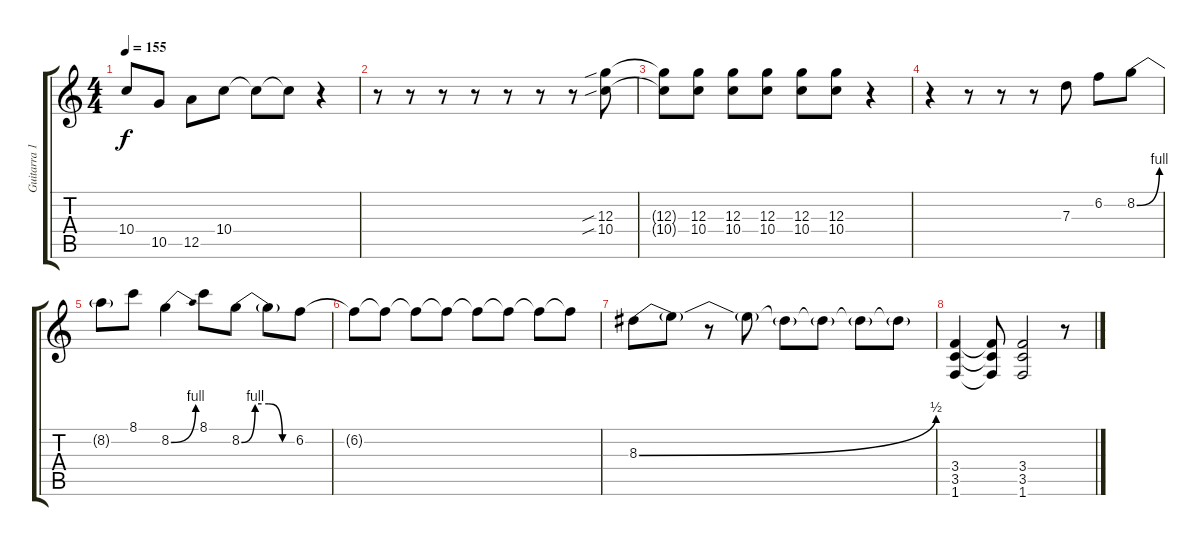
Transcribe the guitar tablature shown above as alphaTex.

\track ("Guitarra 1 - Elio" "Guitarra 1") {instrument distortionguitar}
\staff {score tabs}
\tuning (E4 B3 G3 D3 A2 E2) {hide}
\ts (4 4)
\tempo 155
\clef g2
\ks c
10.4{t}.8{dy f} 10.5.8 12.5.8 10.4.8 10.4{t}.8 10.4{t}.8 r.4 |
r.8 r.8 r.8 r.8 r.8 r.8 r.8 (12.3{sib} 10.4{sib}).8 |
(12.3{t} 10.4{t}).8 (12.3 10.4).8 (12.3 10.4).8 (12.3 10.4).8 (12.3 10.4).8 (12.3 10.4).8 r.4 |
r.4 r.8 r.8 r.8 7.3.8 6.2.8 8.2{be (bend 0 0 60 4)}.8 |
8.2{t}.8 8.1.8 8.2{be (bend 0 0 60 4)}.4 8.1.8 8.2{be (custom 0 0 15 4 30 4 45 0 60 0)}.8 8.2{t}.8 6.2.8 |
6.2{t}.8 6.2{t}.8 6.2{t}.8 6.2{t}.8 6.2{t}.8 6.2{t}.8 6.2{t}.8 6.2{t}.8 |
8.3{be (bend 0 0 60 2)}.8 8.3{t}.8 r.8 8.3{t}.8 8.3{t}.8 8.3{t}.8 8.3{t}.8 8.3{t}.8 |
(3.4 3.5 1.6).4 (3.4{t} 3.5{t} 1.6{t}).8 (3.4 3.5 1.6).2 r.8
